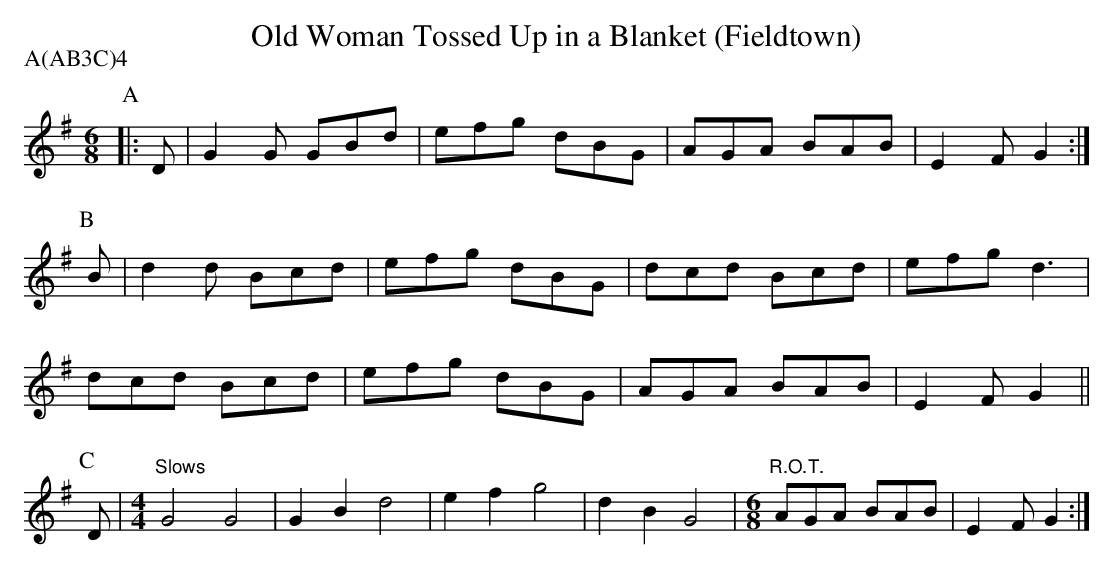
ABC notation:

X:1
T:Old Woman Tossed Up in a Blanket (Fieldtown)
L:1/8
M:6/8
P:A(AB3C)4
K:G
P:A
|:D|G2G GBd|efg dBG|AGA BAB|E2F G2:|
P:B
B|d2d Bcd|efg dBG|dcd Bcd|efg d3 |
dcd Bcd|efg dBG|AGA BAB|E2F G2||
P:C
D |[M:4/4]"Slows"G4 G4| G2 B2 d4 | e2 f2 g4 | d2 B2 G4 |[M:6/8]"R.O.T." AGA BAB| E2 F G2 :|
